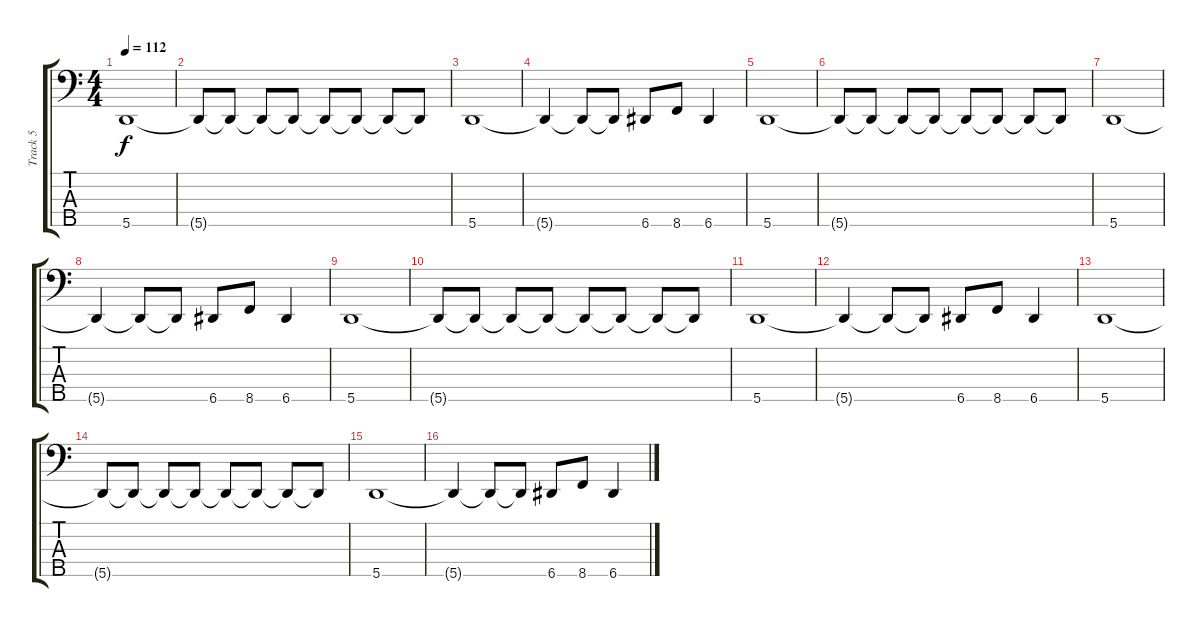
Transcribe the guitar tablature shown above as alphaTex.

\track ("Track 5" "Track 5") {instrument electricbasspick}
\staff {score tabs}
\tuning (G2 D2 A1 E1 A0) {hide}
\ts (4 4)
\tempo 112
\tempo 100
\tempo 112
\clef f4
\ks c
5.5.1{dy f instrument electricbasspick} |
5.5{t}.8 5.5{t}.8 5.5{t}.8 5.5{t}.8 5.5{t}.8 5.5{t}.8 5.5{t}.8 5.5{t}.8 |
5.5.1 |
5.5{t}.4 5.5{t}.8 5.5{t}.8 6.5.8 8.5.8 6.5.4 |
5.5.1 |
5.5{t}.8 5.5{t}.8 5.5{t}.8 5.5{t}.8 5.5{t}.8 5.5{t}.8 5.5{t}.8 5.5{t}.8 |
5.5.1 |
5.5{t}.4 5.5{t}.8 5.5{t}.8 6.5.8 8.5.8 6.5.4 |
5.5.1 |
5.5{t}.8 5.5{t}.8 5.5{t}.8 5.5{t}.8 5.5{t}.8 5.5{t}.8 5.5{t}.8 5.5{t}.8 |
5.5.1 |
5.5{t}.4 5.5{t}.8 5.5{t}.8 6.5.8 8.5.8 6.5.4 |
5.5.1 |
5.5{t}.8 5.5{t}.8 5.5{t}.8 5.5{t}.8 5.5{t}.8 5.5{t}.8 5.5{t}.8 5.5{t}.8 |
5.5.1 |
5.5{t}.4 5.5{t}.8 5.5{t}.8 6.5.8 8.5.8 6.5.4
